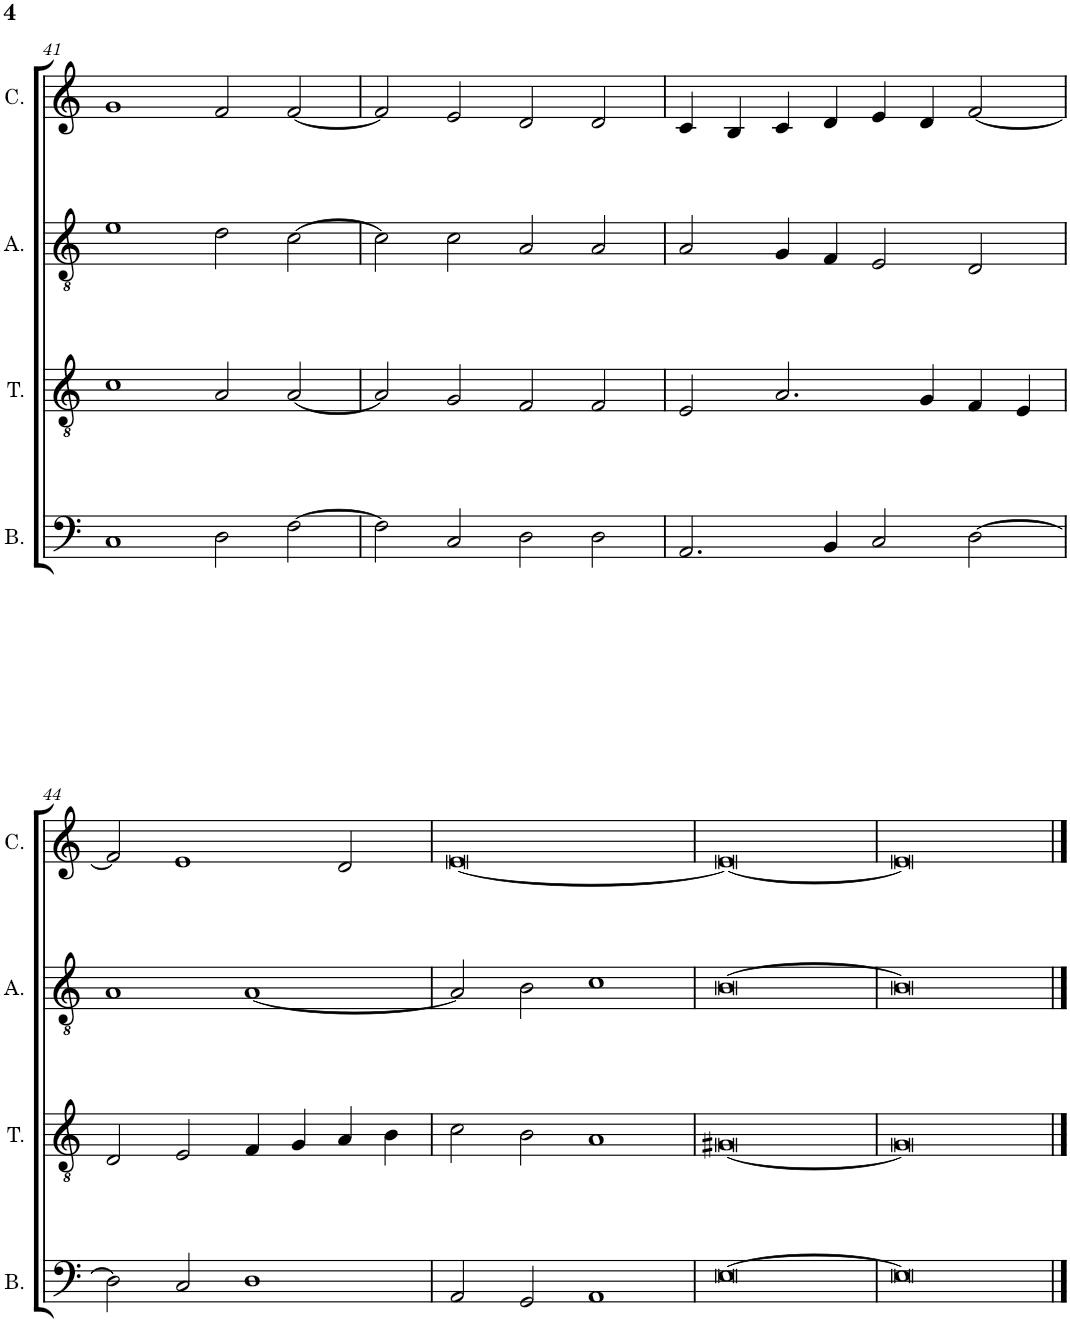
**kern	**kern	**kern	**kern
*part4	*part3	*part2	*part1
*staff4	*staff3	*staff2	*staff1
*I"Bassus	*I"Tenor	*I"Altus	*I"Cantus
*I'B.	*I'T.	*I'A.	*I'C.
!!LO:PB:g=z
*clefF4	*clefGv2	*clefGv2	*clefG2
*k[]	*k[]	*k[]	*k[]
*M2/1	*M2/1	*M2/1	*M2/1
=41	=41	=41	=41
1C	1c	1e	1g
2D\	2A/	2d\	2f/
[2F\	[2A/	[2c\	[2f/
=42	=42	=42	=42
2F\]	2A/]	2c\]	2f/]
2C/	2G/	2c\	2e/
2D\	2F/	2A/	2d/
2D\	2F/	2A/	2d/
=43	=43	=43	=43
2.AA/	2E/	2A/	4c/
.	.	.	4B/
.	2.A/	4G/	4c/
4BB/	.	4F/	4d/
2C/	.	2E/	4e/
.	4G/	.	4d/
[2D\	4F/	2D/	[2f/
.	4E/	.	.
!!LO:LB:g=z
=44	=44	=44	=44
2D\]	2D/	1A	2f/]
2C/	2E/	.	1e
1D	4F/	[1A	.
.	4G/	.	.
.	4A/	.	2d/
.	4B\	.	.
=45	=45	=45	=45
2AA/	2c\	2A/]	[0e
2GG/	2B\	2B\	.
1AA	1A	1c	.
=46	=46	=46	=46
[0E	[0G#X	[0B	0e_
=47	=47	=47	=47
0E]	0G#]	0B]	0e]
==	==	==	==
*-	*-	*-	*-
